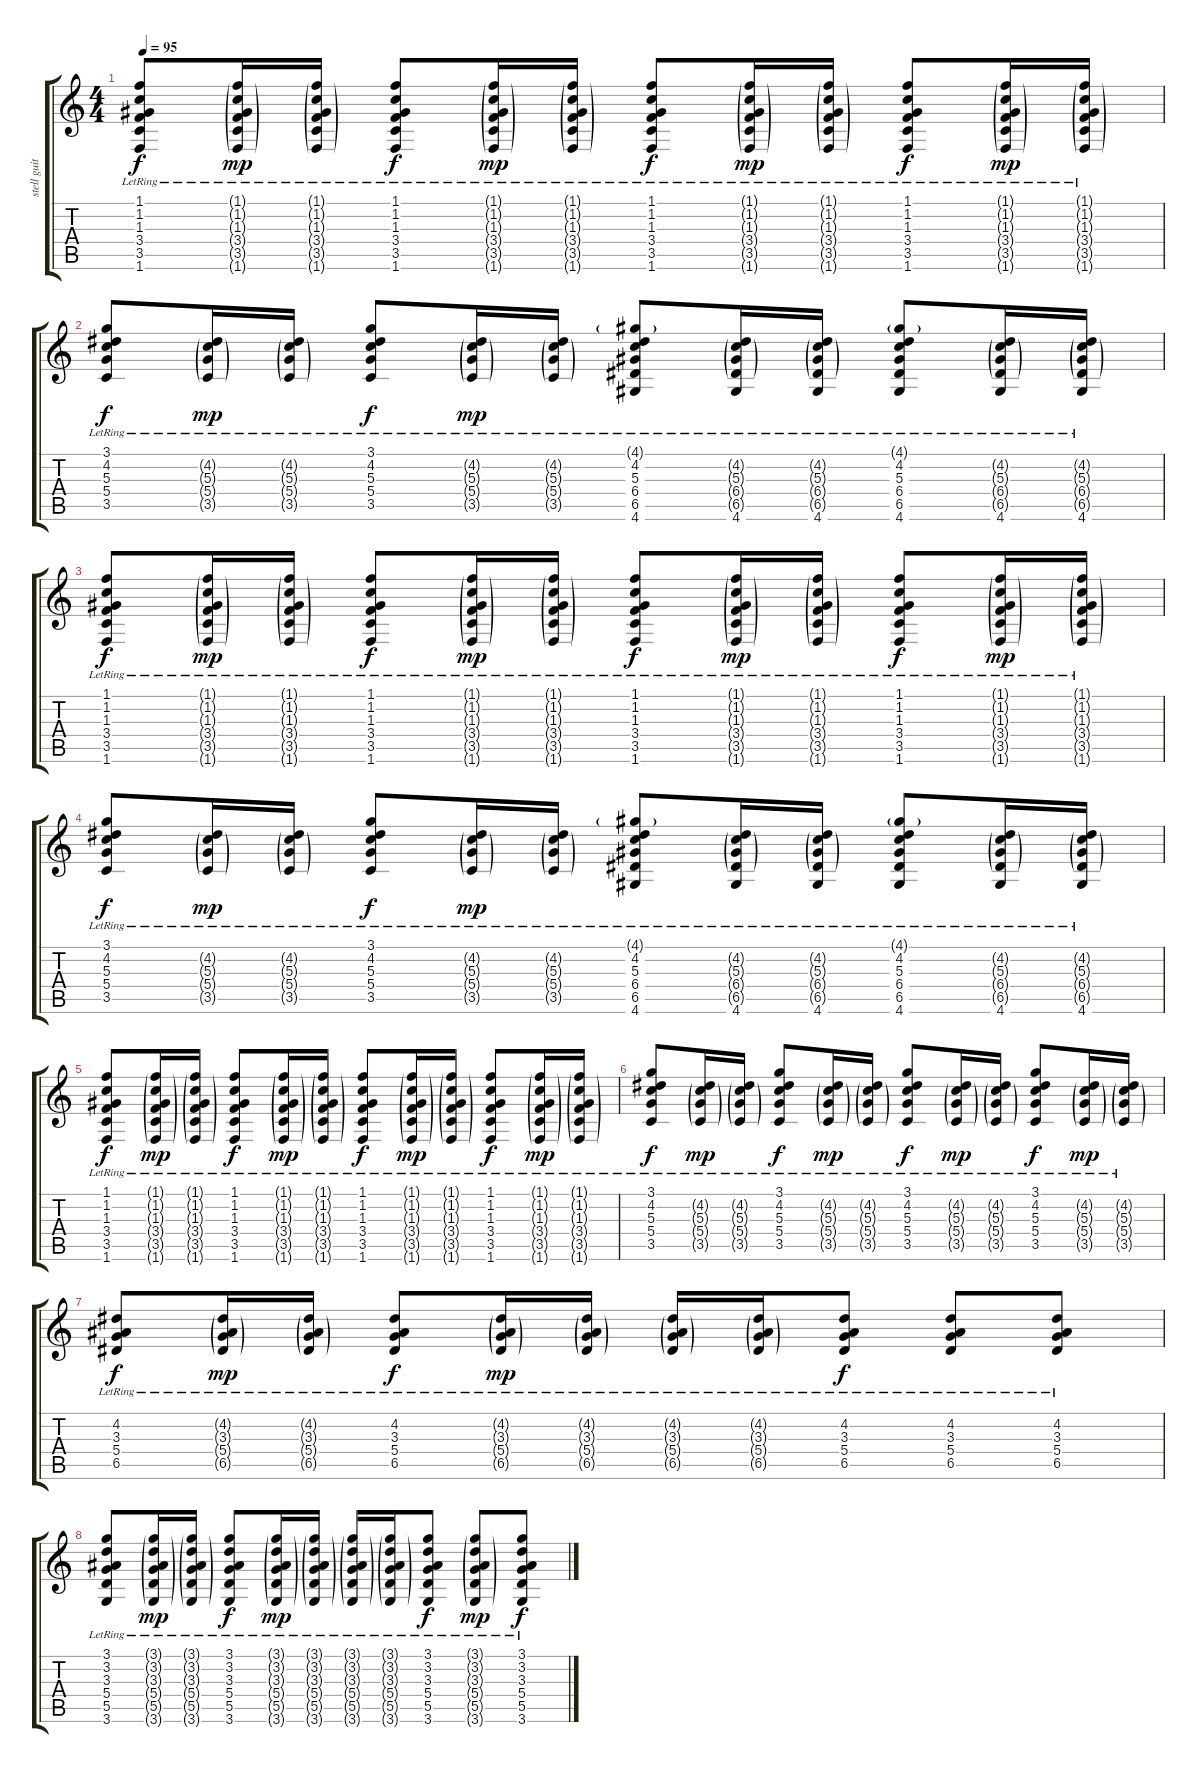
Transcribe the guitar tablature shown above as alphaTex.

\track ("stell guitar" "stell guit") {instrument acousticguitarsteel}
\staff {score tabs}
\tuning (E4 B3 G3 D3 A2 E2) {hide}
\ts (4 4)
\tempo 95
\clef g2
\ks c
(1.1{lr} 1.2{lr} 1.3{lr} 3.4{lr} 3.5{lr} 1.6{lr}).8{dy f} (1.1{g} 1.2{g lr} 1.3{g lr} 3.4{g lr} 3.5{g lr} 1.6{g lr}).16{dy mp} (1.1{g lr} 1.2{g lr} 1.3{g lr} 3.4{g lr} 3.5{g lr} 1.6{g lr}).16 (1.1{lr} 1.2{lr} 1.3{lr} 3.4{lr} 3.5{lr} 1.6{lr}).8{dy f} (1.1{g} 1.2{g lr} 1.3{g lr} 3.4{g lr} 3.5{g lr} 1.6{g lr}).16{dy mp} (1.1{g lr} 1.2{g lr} 1.3{g lr} 3.4{g lr} 3.5{g lr} 1.6{g lr}).16 (1.1{lr} 1.2{lr} 1.3{lr} 3.4{lr} 3.5{lr} 1.6{lr}).8{dy f} (1.1{g} 1.2{g lr} 1.3{g lr} 3.4{g lr} 3.5{g lr} 1.6{g lr}).16{dy mp} (1.1{g lr} 1.2{g lr} 1.3{g lr} 3.4{g lr} 3.5{g lr} 1.6{g lr}).16 (1.1{lr} 1.2{lr} 1.3{lr} 3.4{lr} 3.5{lr} 1.6{lr}).8{dy f} (1.1{g} 1.2{g lr} 1.3{g lr} 3.4{g lr} 3.5{g lr} 1.6{g lr}).16{dy mp} (1.1{g lr} 1.2{g lr} 1.3{g lr} 3.4{g lr} 3.5{g lr} 1.6{g lr}).16 |
(3.1{lr} 4.2{lr} 5.3{lr} 5.4{lr} 3.5{lr}).8{dy f} (4.2{g lr} 5.3{g lr} 5.4{g lr} 3.5{g lr}).16{dy mp} (4.2{g lr} 5.3{g lr} 5.4{g lr} 3.5{g lr}).16 (3.1{lr} 4.2{lr} 5.3{lr} 5.4{lr} 3.5{lr}).8{dy f} (4.2{g lr} 5.3{g lr} 5.4{g lr} 3.5{g lr}).16{dy mp} (4.2{g lr} 5.3{g lr} 5.4{g lr} 3.5{g lr}).16 (4.1{g lr} 4.2{lr} 5.3{lr} 6.4{lr} 6.5{lr} 4.6).8 (4.2{g lr} 5.3{g lr} 6.4{g lr} 6.5{g lr} 4.6).16 (4.2{g lr} 5.3{g lr} 6.4{g lr} 6.5{g lr} 4.6).16 (4.1{g lr} 4.2{lr} 5.3{lr} 6.4{lr} 6.5{lr} 4.6).8 (4.2{g lr} 5.3{g lr} 6.4{g lr} 6.5{g lr} 4.6).16 (4.2{g lr} 5.3{g lr} 6.4{g lr} 6.5{g lr} 4.6).16 |
(1.1{lr} 1.2{lr} 1.3{lr} 3.4{lr} 3.5{lr} 1.6{lr}).8{dy f} (1.1{g} 1.2{g lr} 1.3{g lr} 3.4{g lr} 3.5{g lr} 1.6{g lr}).16{dy mp} (1.1{g lr} 1.2{g lr} 1.3{g lr} 3.4{g lr} 3.5{g lr} 1.6{g lr}).16 (1.1{lr} 1.2{lr} 1.3{lr} 3.4{lr} 3.5{lr} 1.6{lr}).8{dy f} (1.1{g} 1.2{g lr} 1.3{g lr} 3.4{g lr} 3.5{g lr} 1.6{g lr}).16{dy mp} (1.1{g lr} 1.2{g lr} 1.3{g lr} 3.4{g lr} 3.5{g lr} 1.6{g lr}).16 (1.1{lr} 1.2{lr} 1.3{lr} 3.4{lr} 3.5{lr} 1.6{lr}).8{dy f} (1.1{g} 1.2{g lr} 1.3{g lr} 3.4{g lr} 3.5{g lr} 1.6{g lr}).16{dy mp} (1.1{g lr} 1.2{g lr} 1.3{g lr} 3.4{g lr} 3.5{g lr} 1.6{g lr}).16 (1.1{lr} 1.2{lr} 1.3{lr} 3.4{lr} 3.5{lr} 1.6{lr}).8{dy f} (1.1{g} 1.2{g lr} 1.3{g lr} 3.4{g lr} 3.5{g lr} 1.6{g lr}).16{dy mp} (1.1{g lr} 1.2{g lr} 1.3{g lr} 3.4{g lr} 3.5{g lr} 1.6{g lr}).16 |
(3.1{lr} 4.2{lr} 5.3{lr} 5.4{lr} 3.5{lr}).8{dy f} (4.2{g lr} 5.3{g lr} 5.4{g lr} 3.5{g lr}).16{dy mp} (4.2{g lr} 5.3{g lr} 5.4{g lr} 3.5{g lr}).16 (3.1{lr} 4.2{lr} 5.3{lr} 5.4{lr} 3.5{lr}).8{dy f} (4.2{g lr} 5.3{g lr} 5.4{g lr} 3.5{g lr}).16{dy mp} (4.2{g lr} 5.3{g lr} 5.4{g lr} 3.5{g lr}).16 (4.1{g lr} 4.2{lr} 5.3{lr} 6.4{lr} 6.5{lr} 4.6).8 (4.2{g lr} 5.3{g lr} 6.4{g lr} 6.5{g lr} 4.6).16 (4.2{g lr} 5.3{g lr} 6.4{g lr} 6.5{g lr} 4.6).16 (4.1{g lr} 4.2{lr} 5.3{lr} 6.4{lr} 6.5{lr} 4.6).8 (4.2{g lr} 5.3{g lr} 6.4{g lr} 6.5{g lr} 4.6).16 (4.2{g lr} 5.3{g lr} 6.4{g lr} 6.5{g lr} 4.6).16 |
(1.1{lr} 1.2{lr} 1.3{lr} 3.4{lr} 3.5{lr} 1.6{lr}).8{dy f} (1.1{g} 1.2{g lr} 1.3{g lr} 3.4{g lr} 3.5{g lr} 1.6{g lr}).16{dy mp} (1.1{g lr} 1.2{g lr} 1.3{g lr} 3.4{g lr} 3.5{g lr} 1.6{g lr}).16 (1.1{lr} 1.2{lr} 1.3{lr} 3.4{lr} 3.5{lr} 1.6{lr}).8{dy f} (1.1{g} 1.2{g lr} 1.3{g lr} 3.4{g lr} 3.5{g lr} 1.6{g lr}).16{dy mp} (1.1{g lr} 1.2{g lr} 1.3{g lr} 3.4{g lr} 3.5{g lr} 1.6{g lr}).16 (1.1{lr} 1.2{lr} 1.3{lr} 3.4{lr} 3.5{lr} 1.6{lr}).8{dy f} (1.1{g} 1.2{g lr} 1.3{g lr} 3.4{g lr} 3.5{g lr} 1.6{g lr}).16{dy mp} (1.1{g lr} 1.2{g lr} 1.3{g lr} 3.4{g lr} 3.5{g lr} 1.6{g lr}).16 (1.1{lr} 1.2{lr} 1.3{lr} 3.4{lr} 3.5{lr} 1.6{lr}).8{dy f} (1.1{g} 1.2{g lr} 1.3{g lr} 3.4{g lr} 3.5{g lr} 1.6{g lr}).16{dy mp} (1.1{g lr} 1.2{g lr} 1.3{g lr} 3.4{g lr} 3.5{g lr} 1.6{g lr}).16 |
(3.1{lr} 4.2{lr} 5.3{lr} 5.4{lr} 3.5{lr}).8{dy f} (4.2{g lr} 5.3{g lr} 5.4{g lr} 3.5{g lr}).16{dy mp} (4.2{g lr} 5.3{g lr} 5.4{g lr} 3.5{g lr}).16 (3.1{lr} 4.2{lr} 5.3{lr} 5.4{lr} 3.5{lr}).8{dy f} (4.2{g lr} 5.3{g lr} 5.4{g lr} 3.5{g lr}).16{dy mp} (4.2{g lr} 5.3{g lr} 5.4{g lr} 3.5{g lr}).16 (3.1{lr} 4.2{lr} 5.3{lr} 5.4{lr} 3.5{lr}).8{dy f} (4.2{g lr} 5.3{g lr} 5.4{g lr} 3.5{g lr}).16{dy mp} (4.2{g lr} 5.3{g lr} 5.4{g lr} 3.5{g lr}).16 (3.1{lr} 4.2{lr} 5.3{lr} 5.4{lr} 3.5{lr}).8{dy f} (4.2{g lr} 5.3{g lr} 5.4{g lr} 3.5{g lr}).16{dy mp} (4.2{g lr} 5.3{g lr} 5.4{g lr} 3.5{g lr}).16 |
(4.2{lr} 3.3{lr} 5.4{lr} 6.5{lr}).8{dy f} (4.2{g lr} 3.3{g lr} 5.4{g lr} 6.5{g lr}).16{dy mp} (4.2{g lr} 3.3{g lr} 5.4{g lr} 6.5{g lr}).16 (4.2{lr} 3.3{lr} 5.4{lr} 6.5{lr}).8{dy f} (4.2{g lr} 3.3{g lr} 5.4{g lr} 6.5{g lr}).16{dy mp} (4.2{g lr} 3.3{g lr} 5.4{g lr} 6.5{g lr}).16 (4.2{g lr} 3.3{g lr} 5.4{g lr} 6.5{g lr}).16 (4.2{g lr} 3.3{g lr} 5.4{g lr} 6.5{g lr}).16 (4.2{lr} 3.3{lr} 5.4{lr} 6.5{lr}).8{dy f} (4.2{lr} 3.3{lr} 5.4{lr} 6.5{lr}).8 (4.2{lr} 3.3{lr} 5.4{lr} 6.5{lr}).8 |
(3.1{lr} 3.2{lr} 3.3{lr} 5.4{lr} 5.5{lr} 3.6{lr}).8 (3.1{g} 3.2{g lr} 3.3{g lr} 5.4{g lr} 5.5{g lr} 3.6{g lr}).16{dy mp} (3.1{g lr} 3.2{g lr} 3.3{g lr} 5.4{g lr} 5.5{g lr} 3.6{g lr}).16 (3.1{lr} 3.2{lr} 3.3{lr} 5.4{lr} 5.5{lr} 3.6{lr}).8{dy f} (3.1{g} 3.2{g lr} 3.3{g lr} 5.4{g lr} 5.5{g lr} 3.6{g lr}).16{dy mp} (3.1{g lr} 3.2{g lr} 3.3{g lr} 5.4{g lr} 5.5{g lr} 3.6{g lr}).16 (3.1{g} 3.2{g lr} 3.3{g lr} 5.4{g lr} 5.5{g lr} 3.6{g lr}).16 (3.1{g lr} 3.2{g lr} 3.3{g lr} 5.4{g lr} 5.5{g lr} 3.6{g lr}).16 (3.1{lr} 3.2{lr} 3.3{lr} 5.4{lr} 5.5{lr} 3.6{lr}).8{dy f} (3.1{g} 3.2{g lr} 3.3{g lr} 5.4{g lr} 5.5{g lr} 3.6{g lr}).8{dy mp} (3.1{lr} 3.2{lr} 3.3{lr} 5.4{lr} 5.5{lr} 3.6{lr}).8{dy f}
